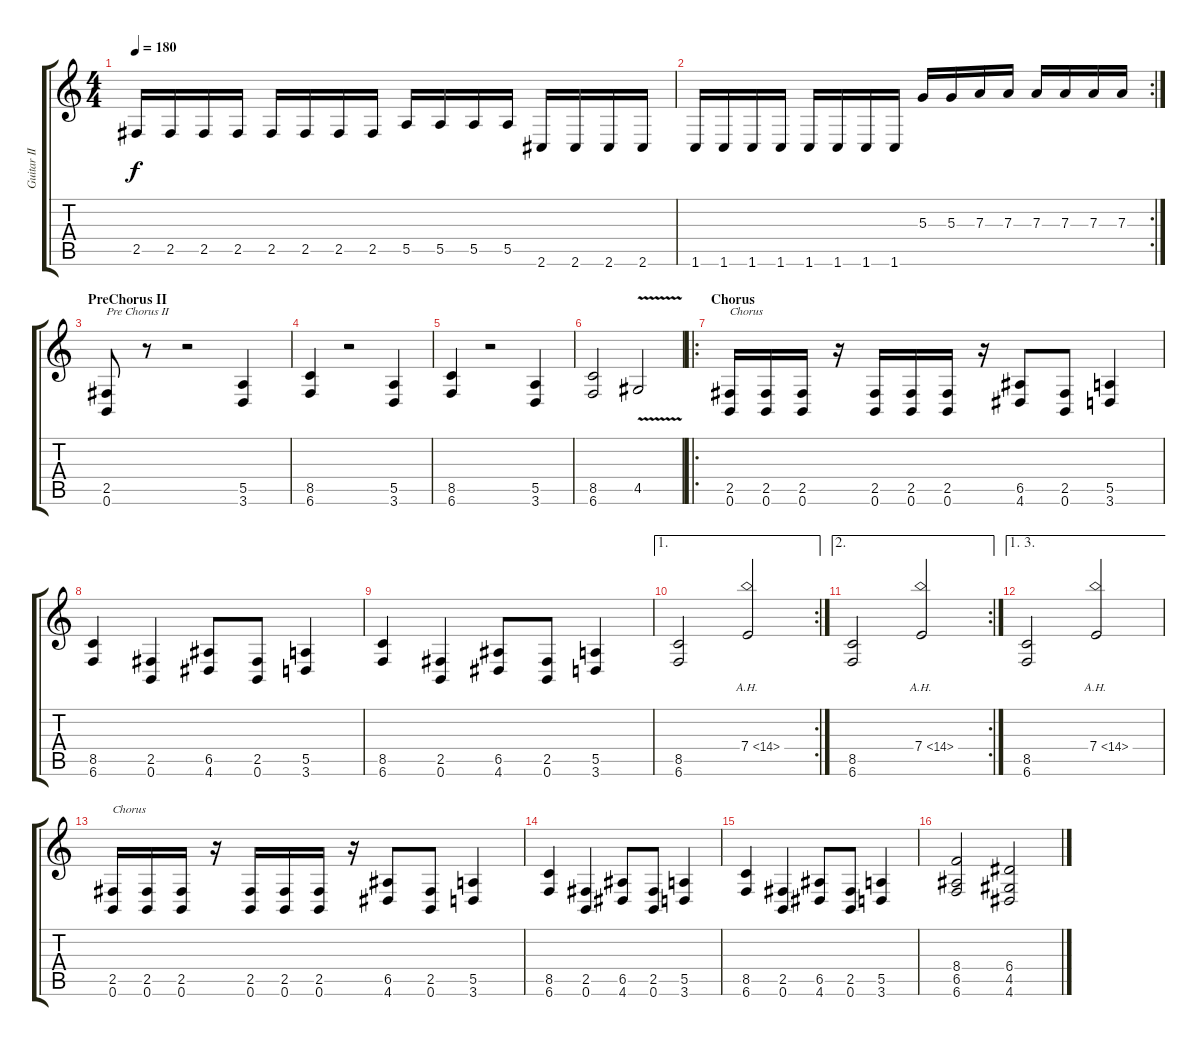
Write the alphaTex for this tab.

\track ("Guitar II [Alex Auburn]" "Guitar II ") {instrument distortionguitar}
\staff {score tabs}
\tuning (B3 Gb3 D3 A2 E2 B1) {hide}
\ts (4 4)
\tempo 180
\clef g2
\ks c
2.5.16{dy f} 2.5.16 2.5.16 2.5.16 2.5.16 2.5.16 2.5.16 2.5.16 5.5.16 5.5.16 5.5.16 5.5.16 2.6.16 2.6.16 2.6.16 2.6.16 |
\rc 2
1.6.16 1.6.16 1.6.16 1.6.16 1.6.16 1.6.16 1.6.16 1.6.16 5.3.16 5.3.16 7.3.16 7.3.16 7.3.16 7.3.16 7.3.16 7.3.16 |
\section ("" "PreChorus II")
(2.5 0.6).8{txt "Pre Chorus II"} r.8 r.2 (5.5 3.6).4 |
(8.5 6.6).4 r.2 (5.5 3.6).4 |
(8.5 6.6).4 r.2 (5.5 3.6).4 |
(8.5 6.6).2 4.5{v}.2 |
\ro
\section ("" "Chorus")
(2.5 0.6).16{txt "Chorus"} (2.5 0.6).16 (2.5 0.6).16 r.16 (2.5 0.6).16 (2.5 0.6).16 (2.5 0.6).16 r.16 (6.5 4.6).8 (2.5 0.6).8 (5.5 3.6).4 |
(8.5 6.6).4 (2.5 0.6).4 (6.5 4.6).8 (2.5 0.6).8 (5.5 3.6).4 |
(8.5 6.6).4 (2.5 0.6).4 (6.5 4.6).8 (2.5 0.6).8 (5.5 3.6).4 |
\ae 1
\rc 2
(8.5 6.6).2 7.4{ah 7}.2 |
\ae 2
\rc 2
(8.5 6.6).2 7.4{ah 7}.2 |
\ae (1 3)
(8.5 6.6).2 7.4{ah 7}.2 |
(2.5 0.6).16{txt "Chorus"} (2.5 0.6).16 (2.5 0.6).16 r.16 (2.5 0.6).16 (2.5 0.6).16 (2.5 0.6).16 r.16 (6.5 4.6).8 (2.5 0.6).8 (5.5 3.6).4 |
(8.5 6.6).4 (2.5 0.6).4 (6.5 4.6).8 (2.5 0.6).8 (5.5 3.6).4 |
(8.5 6.6).4 (2.5 0.6).4 (6.5 4.6).8 (2.5 0.6).8 (5.5 3.6).4 |
(8.4 6.5 6.6).2 (6.4 4.5 4.6).2
